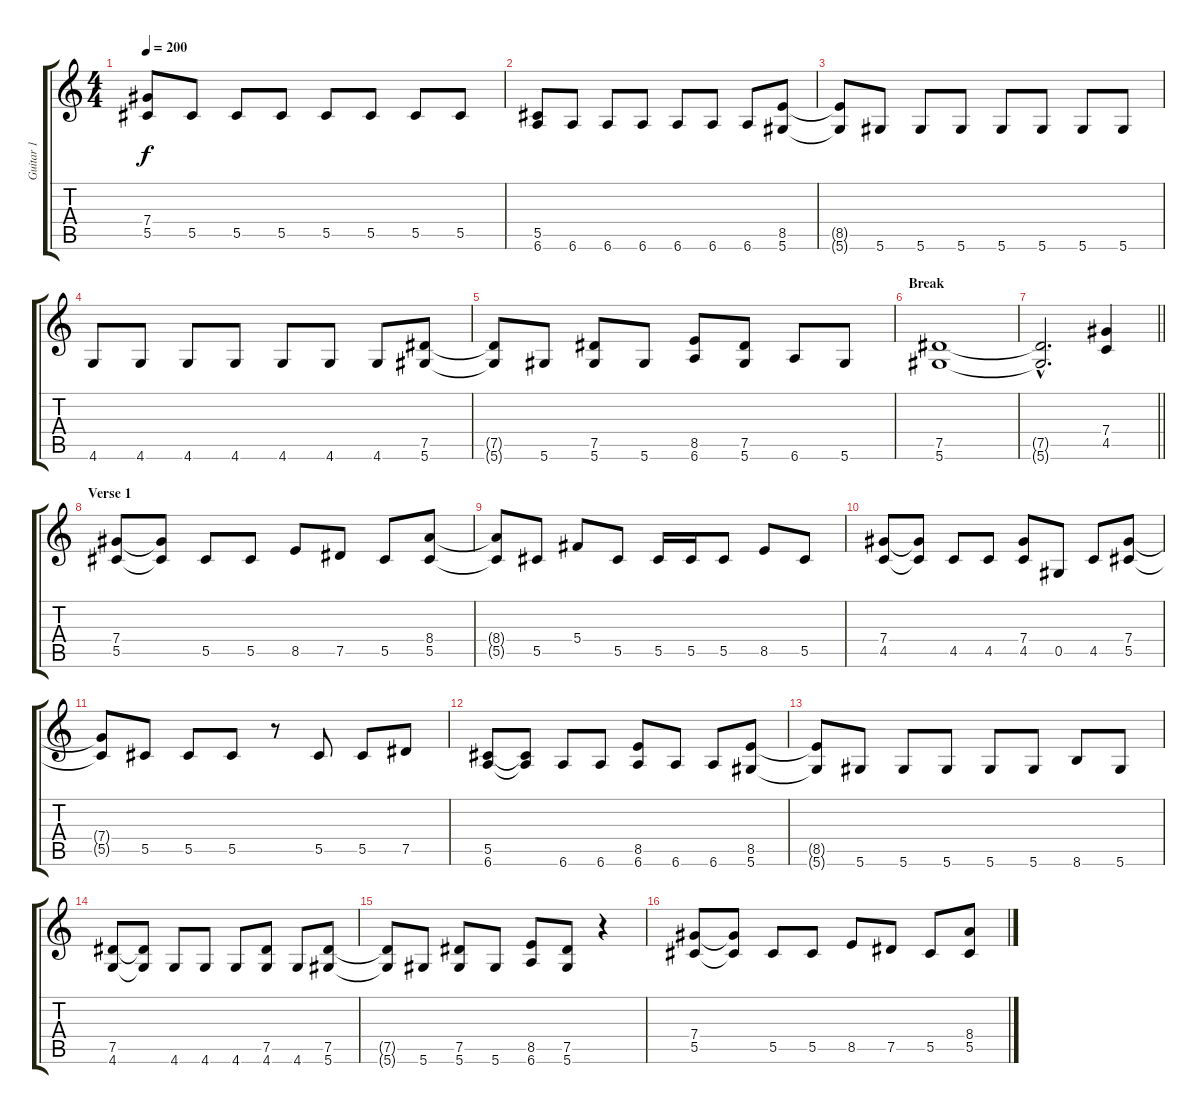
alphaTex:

\track ("Guitar 1" "Guitar 1") {instrument distortionguitar}
\staff {score tabs}
\tuning (Eb4 Bb3 Gb3 Db3 Ab2 Eb2) {hide}
\ts (4 4)
\tempo 200
\clef g2
\ks c
(7.4{t} 5.5{t}).8{dy f} 5.5.8 5.5.8 5.5.8 5.5.8 5.5.8 5.5.8 5.5.8 |
(5.5 6.6).8 6.6.8 6.6.8 6.6.8 6.6.8 6.6.8 6.6.8 (8.5 5.6).8 |
(8.5{t} 5.6{t}).8 5.6.8 5.6.8 5.6.8 5.6.8 5.6.8 5.6.8 5.6.8 |
4.6.8 4.6.8 4.6.8 4.6.8 4.6.8 4.6.8 4.6.8 (7.5 5.6).8 |
(7.5{t} 5.6{t}).8 5.6.8 (7.5 5.6).8 5.6.8 (8.5 6.6).8 (7.5 5.6).8 6.6.8 5.6.8 |
\section ("" "Break")
(7.5 5.6).1 |
\barLineRight lightlight
(7.5{hac t} 5.6{hac t}).2{d} (7.4 4.5).4 |
\section ("" "Verse 1")
(7.4 5.5).8 (7.4{t} 5.5{t}).8 5.5.8 5.5.8 8.5.8 7.5.8 5.5.8 (8.4 5.5).8 |
(8.4{t} 5.5{t}).8 5.5.8 5.4.8 5.5.8 5.5.16 5.5.16 5.5.8 8.5.8 5.5.8 |
(7.4 4.5).8 (7.4{t} 4.5{t}).8 4.5.8 4.5.8 (7.4 4.5).8 0.5.8 4.5.8 (7.4 5.5).8 |
(7.4{t} 5.5{t}).8 5.5.8 5.5.8 5.5.8 r.8 5.5.8 5.5.8 7.5.8 |
(5.5 6.6).8 (5.5{t} 6.6{t}).8 6.6.8 6.6.8 (8.5 6.6).8 6.6.8 6.6.8 (8.5 5.6).8 |
(8.5{t} 5.6{t}).8 5.6.8 5.6.8 5.6.8 5.6.8 5.6.8 8.6.8 5.6.8 |
(7.5 4.6).8 (7.5{t} 4.6{t}).8 4.6.8 4.6.8 4.6.8 (7.5 4.6).8 4.6.8 (7.5 5.6).8 |
(7.5{t} 5.6{t}).8 5.6.8 (7.5 5.6).8 5.6.8 (8.5 6.6).8 (7.5 5.6).8 r.4 |
(7.4 5.5).8 (7.4{t} 5.5{t}).8 5.5.8 5.5.8 8.5.8 7.5.8 5.5.8 (8.4 5.5).8
